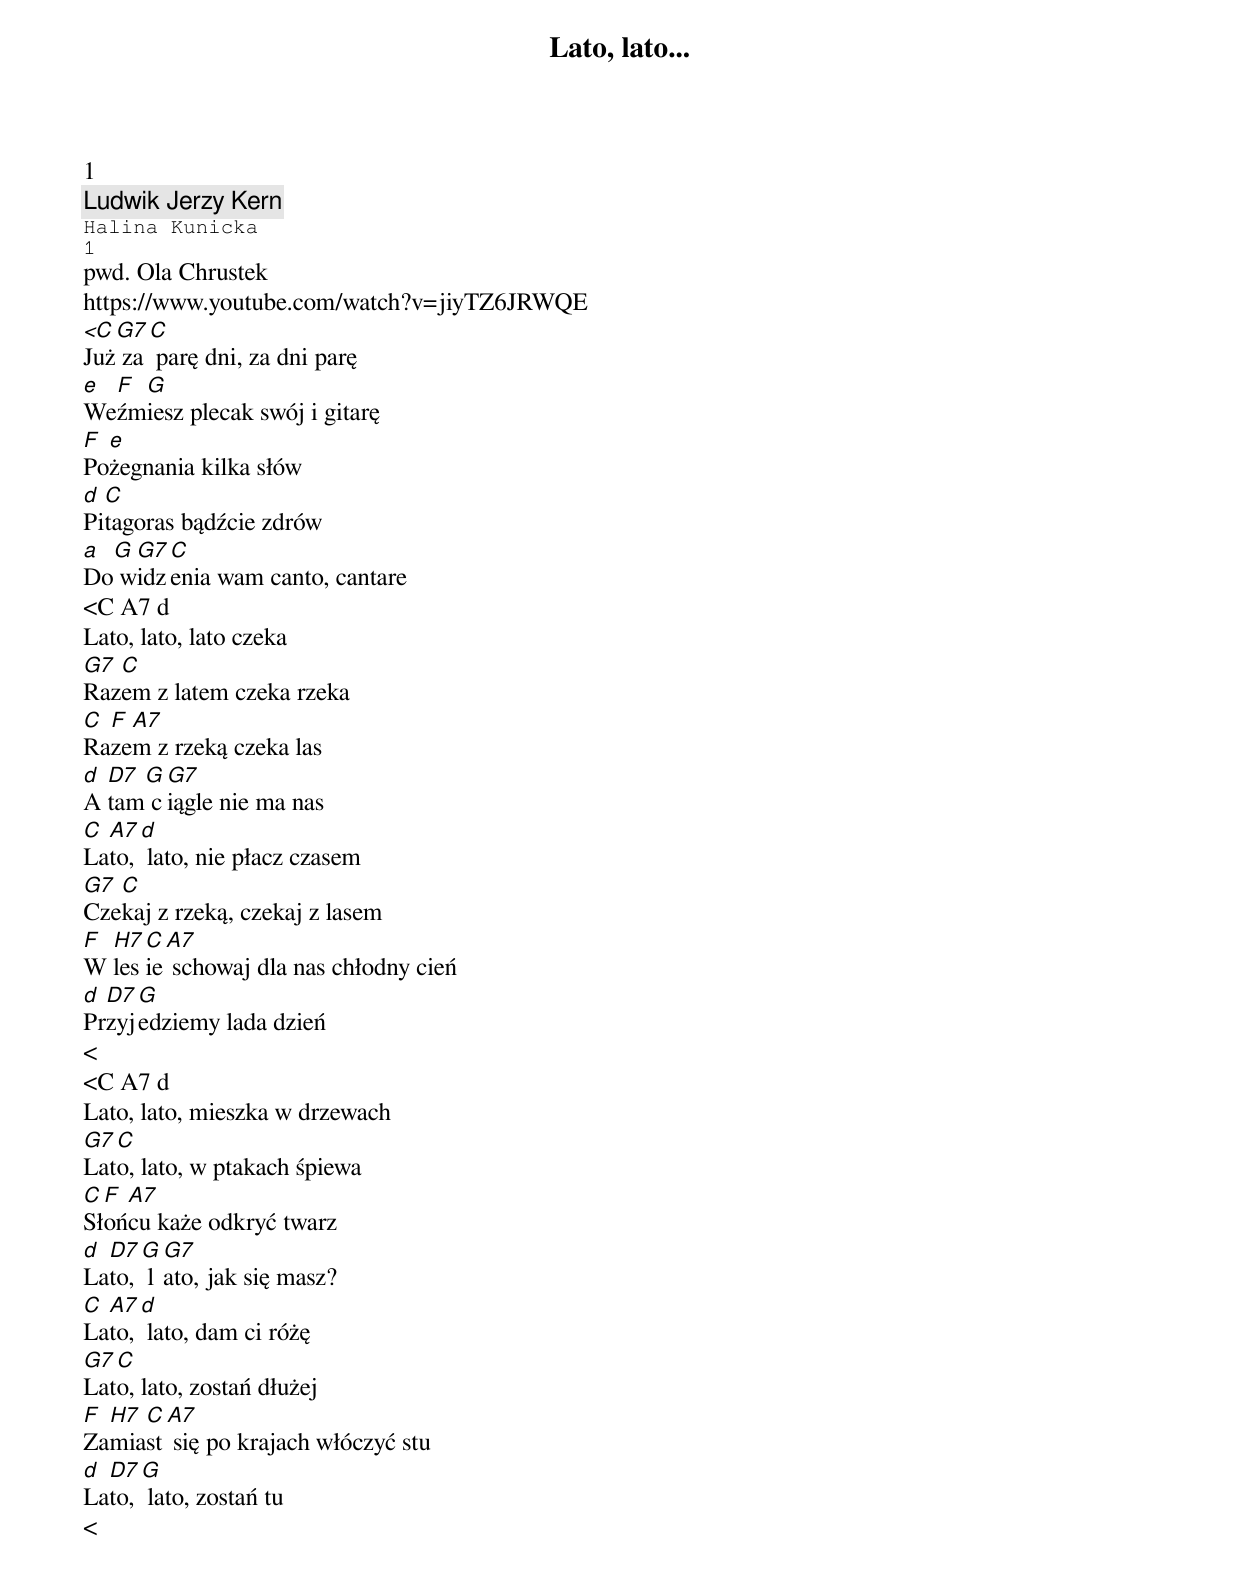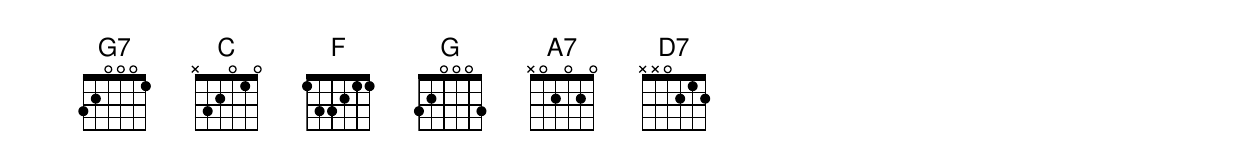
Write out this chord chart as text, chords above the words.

Lato, lato...
1
Ludwik Jerzy Kern
Halina Kunicka
1
pwd. Ola Chrustek
https://www.youtube.com/watch?v=jiyTZ6JRWQE
<C G7 C
Już za parę dni, za dni parę
e F G
Weźmiesz plecak swój i gitarę
F e
Pożegnania kilka słów
d C
Pitagoras bądźcie zdrów
a G G7 C
Do widzenia wam canto, cantare
<C A7 d
Lato, lato, lato czeka
G7 C
Razem z latem czeka rzeka
C F A7
Razem z rzeką czeka las
d D7 G G7
A tam ciągle nie ma nas
C A7 d
Lato, lato, nie płacz czasem
G7 C
Czekaj z rzeką, czekaj z lasem
F H7 C A7
W lesie schowaj dla nas chłodny cień
d D7 G
Przyjedziemy lada dzień
<
<C A7 d
Lato, lato, mieszka w drzewach
G7 C
Lato, lato, w ptakach śpiewa
C F A7
Słońcu każe odkryć twarz
d D7 G G7
Lato, lato, jak się masz?
C A7 d
Lato, lato, dam ci różę
G7 C
Lato, lato, zostań dłużej
F H7 C A7
Zamiast się po krajach włóczyć stu
d D7 G
Lato, lato, zostań tu
<
